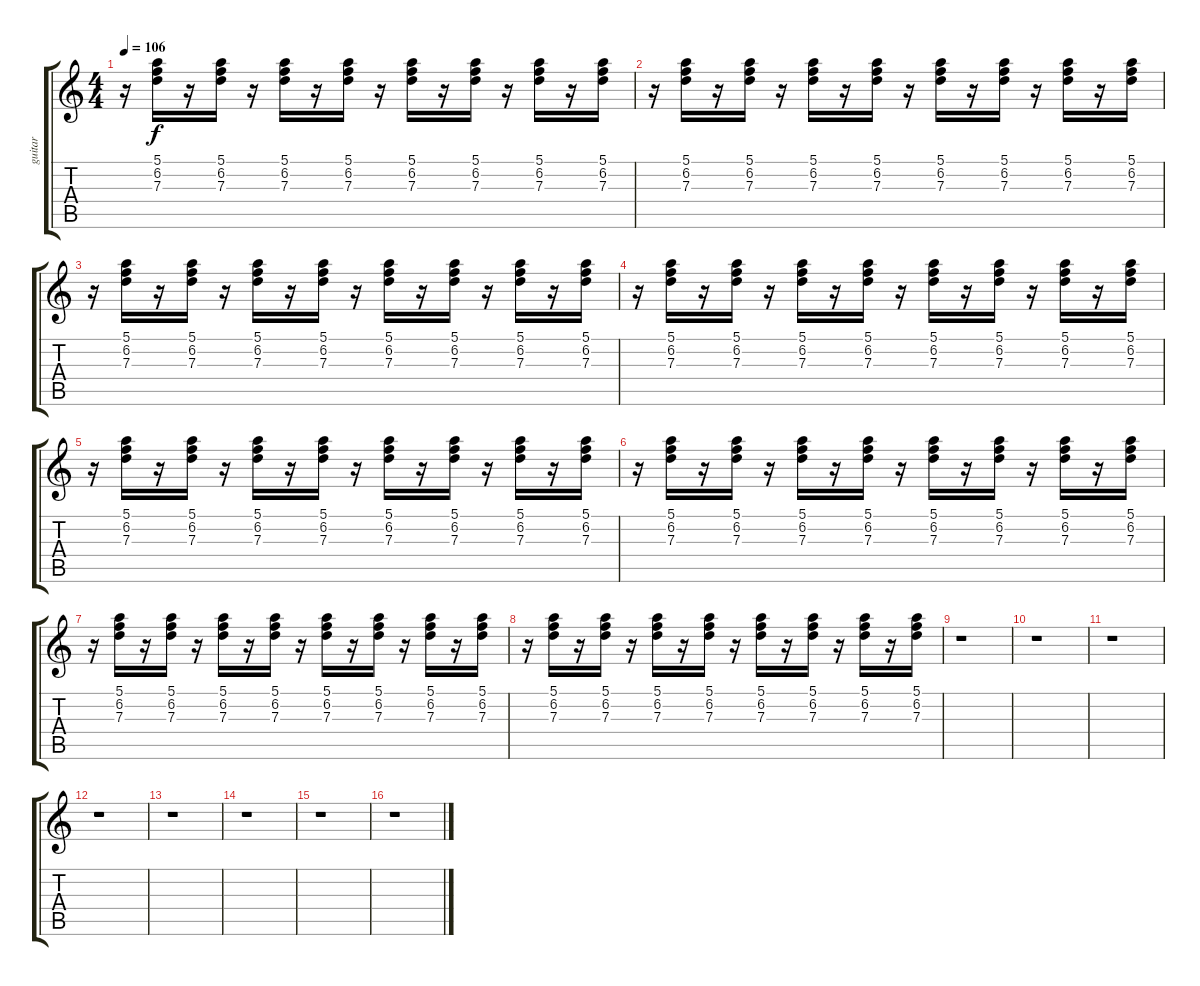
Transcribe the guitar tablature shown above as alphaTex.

\track ("guitar" "guitar") {instrument electricguitarclean}
\staff {score tabs}
\tuning (E4 B3 G3 D3 A2 E2) {hide}
\ts (4 4)
\tempo 106
\clef g2
\ks c
r.16{dy f instrument electricguitarclean} (5.1 6.2 7.3).16 r.16 (5.1 6.2 7.3).16 r.16 (5.1 6.2 7.3).16 r.16 (5.1 6.2 7.3).16 r.16 (5.1 6.2 7.3).16 r.16 (5.1 6.2 7.3).16 r.16 (5.1 6.2 7.3).16 r.16 (5.1 6.2 7.3).16 |
r.16 (5.1 6.2 7.3).16 r.16 (5.1 6.2 7.3).16 r.16 (5.1 6.2 7.3).16 r.16 (5.1 6.2 7.3).16 r.16 (5.1 6.2 7.3).16 r.16 (5.1 6.2 7.3).16 r.16 (5.1 6.2 7.3).16 r.16 (5.1 6.2 7.3).16 |
r.16 (5.1 6.2 7.3).16 r.16 (5.1 6.2 7.3).16 r.16 (5.1 6.2 7.3).16 r.16 (5.1 6.2 7.3).16 r.16 (5.1 6.2 7.3).16 r.16 (5.1 6.2 7.3).16 r.16 (5.1 6.2 7.3).16 r.16 (5.1 6.2 7.3).16 |
r.16 (5.1 6.2 7.3).16 r.16 (5.1 6.2 7.3).16 r.16 (5.1 6.2 7.3).16 r.16 (5.1 6.2 7.3).16 r.16 (5.1 6.2 7.3).16 r.16 (5.1 6.2 7.3).16 r.16 (5.1 6.2 7.3).16 r.16 (5.1 6.2 7.3).16 |
r.16 (5.1 6.2 7.3).16 r.16 (5.1 6.2 7.3).16 r.16 (5.1 6.2 7.3).16 r.16 (5.1 6.2 7.3).16 r.16 (5.1 6.2 7.3).16 r.16 (5.1 6.2 7.3).16 r.16 (5.1 6.2 7.3).16 r.16 (5.1 6.2 7.3).16 |
r.16 (5.1 6.2 7.3).16 r.16 (5.1 6.2 7.3).16 r.16 (5.1 6.2 7.3).16 r.16 (5.1 6.2 7.3).16 r.16 (5.1 6.2 7.3).16 r.16 (5.1 6.2 7.3).16 r.16 (5.1 6.2 7.3).16 r.16 (5.1 6.2 7.3).16 |
r.16 (5.1 6.2 7.3).16 r.16 (5.1 6.2 7.3).16 r.16 (5.1 6.2 7.3).16 r.16 (5.1 6.2 7.3).16 r.16 (5.1 6.2 7.3).16 r.16 (5.1 6.2 7.3).16 r.16 (5.1 6.2 7.3).16 r.16 (5.1 6.2 7.3).16 |
r.16 (5.1 6.2 7.3).16 r.16 (5.1 6.2 7.3).16 r.16 (5.1 6.2 7.3).16 r.16 (5.1 6.2 7.3).16 r.16 (5.1 6.2 7.3).16 r.16 (5.1 6.2 7.3).16 r.16 (5.1 6.2 7.3).16 r.16 (5.1 6.2 7.3).16 |
r.1 |
r.1 |
r.1 |
r.1 |
r.1 |
r.1 |
r.1 |
r.1
